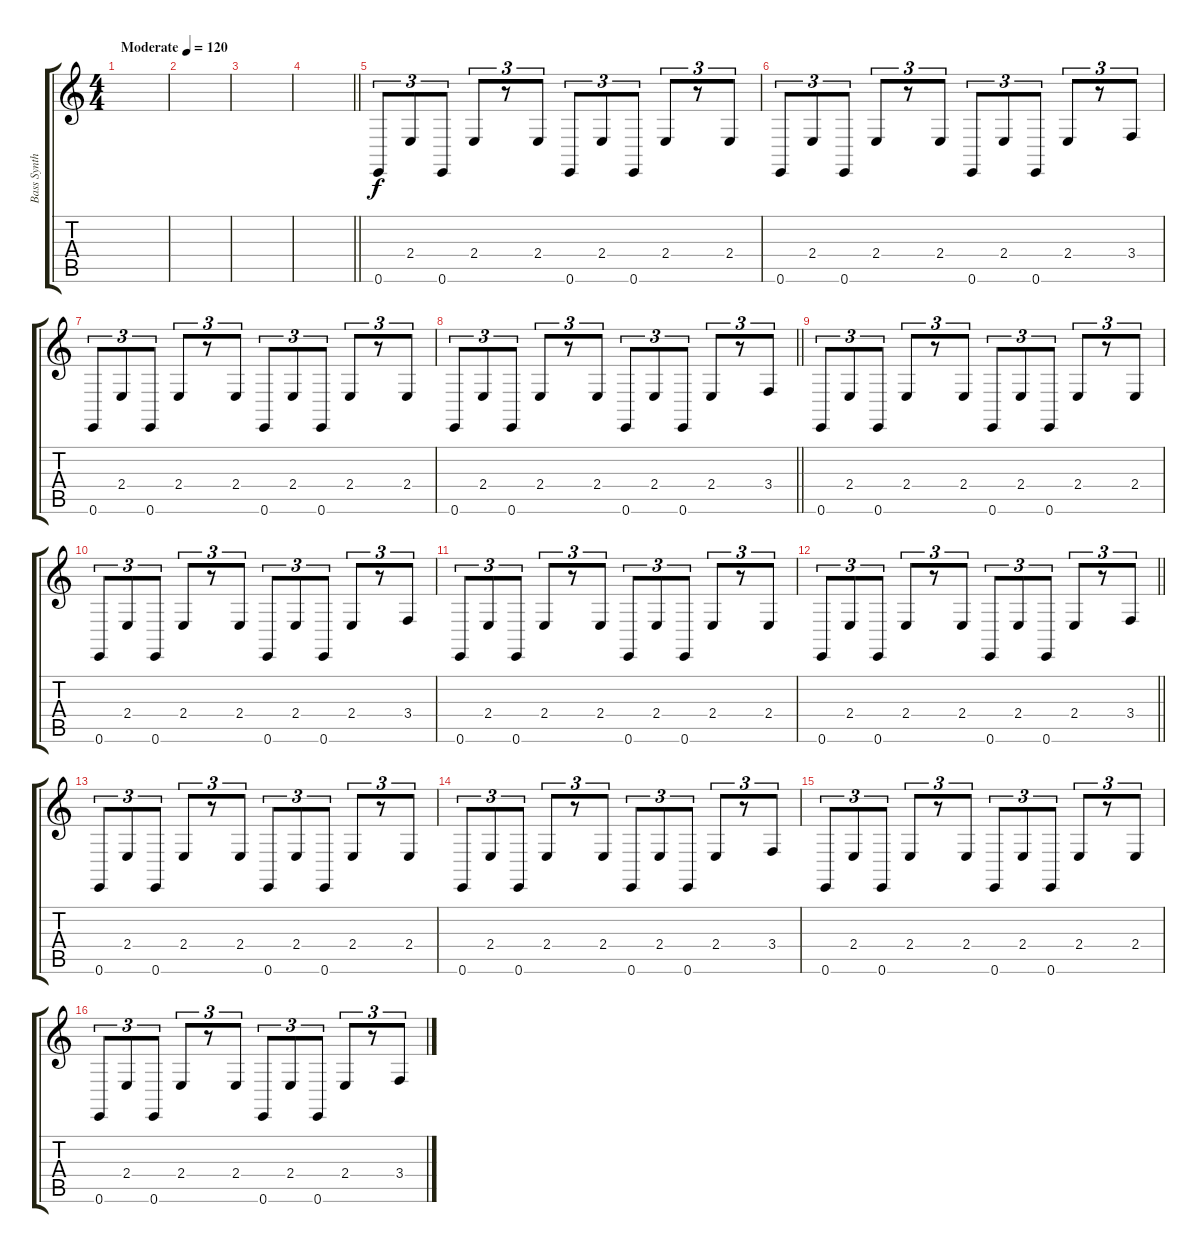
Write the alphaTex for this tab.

\track ("Bass Synth" "Bass Synth") {instrument lead8bassandlead}
\staff {score tabs}
\tuning (E4 B3 G3 D3 A2 E2) {hide}
\ts (4 4)
\tempo (120 "Moderate")
\clef g2
\ks c
|
|
|
\barLineRight lightlight
|
\section ("" "")
0.6.8{tu (3 2)} 2.4.8{tu (3 2)} 0.6.8{tu (3 2)} 2.4.8{tu (3 2)} r.8{tu (3 2)} 2.4.8{tu (3 2)} 0.6.8{tu (3 2)} 2.4.8{tu (3 2)} 0.6.8{tu (3 2)} 2.4.8{tu (3 2)} r.8{tu (3 2)} 2.4.8{tu (3 2)} |
0.6.8{tu (3 2)} 2.4.8{tu (3 2)} 0.6.8{tu (3 2)} 2.4.8{tu (3 2)} r.8{tu (3 2)} 2.4.8{tu (3 2)} 0.6.8{tu (3 2)} 2.4.8{tu (3 2)} 0.6.8{tu (3 2)} 2.4.8{tu (3 2)} r.8{tu (3 2)} 3.4.8{tu (3 2)} |
0.6.8{tu (3 2)} 2.4.8{tu (3 2)} 0.6.8{tu (3 2)} 2.4.8{tu (3 2)} r.8{tu (3 2)} 2.4.8{tu (3 2)} 0.6.8{tu (3 2)} 2.4.8{tu (3 2)} 0.6.8{tu (3 2)} 2.4.8{tu (3 2)} r.8{tu (3 2)} 2.4.8{tu (3 2)} |
\barLineRight lightlight
0.6.8{tu (3 2)} 2.4.8{tu (3 2)} 0.6.8{tu (3 2)} 2.4.8{tu (3 2)} r.8{tu (3 2)} 2.4.8{tu (3 2)} 0.6.8{tu (3 2)} 2.4.8{tu (3 2)} 0.6.8{tu (3 2)} 2.4.8{tu (3 2)} r.8{tu (3 2)} 3.4.8{tu (3 2)} |
\section ("" "")
0.6.8{tu (3 2)} 2.4.8{tu (3 2)} 0.6.8{tu (3 2)} 2.4.8{tu (3 2)} r.8{tu (3 2)} 2.4.8{tu (3 2)} 0.6.8{tu (3 2)} 2.4.8{tu (3 2)} 0.6.8{tu (3 2)} 2.4.8{tu (3 2)} r.8{tu (3 2)} 2.4.8{tu (3 2)} |
0.6.8{tu (3 2)} 2.4.8{tu (3 2)} 0.6.8{tu (3 2)} 2.4.8{tu (3 2)} r.8{tu (3 2)} 2.4.8{tu (3 2)} 0.6.8{tu (3 2)} 2.4.8{tu (3 2)} 0.6.8{tu (3 2)} 2.4.8{tu (3 2)} r.8{tu (3 2)} 3.4.8{tu (3 2)} |
0.6.8{tu (3 2)} 2.4.8{tu (3 2)} 0.6.8{tu (3 2)} 2.4.8{tu (3 2)} r.8{tu (3 2)} 2.4.8{tu (3 2)} 0.6.8{tu (3 2)} 2.4.8{tu (3 2)} 0.6.8{tu (3 2)} 2.4.8{tu (3 2)} r.8{tu (3 2)} 2.4.8{tu (3 2)} |
\barLineRight lightlight
0.6.8{tu (3 2)} 2.4.8{tu (3 2)} 0.6.8{tu (3 2)} 2.4.8{tu (3 2)} r.8{tu (3 2)} 2.4.8{tu (3 2)} 0.6.8{tu (3 2)} 2.4.8{tu (3 2)} 0.6.8{tu (3 2)} 2.4.8{tu (3 2)} r.8{tu (3 2)} 3.4.8{tu (3 2)} |
\section ("" "")
0.6.8{tu (3 2)} 2.4.8{tu (3 2)} 0.6.8{tu (3 2)} 2.4.8{tu (3 2)} r.8{tu (3 2)} 2.4.8{tu (3 2)} 0.6.8{tu (3 2)} 2.4.8{tu (3 2)} 0.6.8{tu (3 2)} 2.4.8{tu (3 2)} r.8{tu (3 2)} 2.4.8{tu (3 2)} |
0.6.8{tu (3 2)} 2.4.8{tu (3 2)} 0.6.8{tu (3 2)} 2.4.8{tu (3 2)} r.8{tu (3 2)} 2.4.8{tu (3 2)} 0.6.8{tu (3 2)} 2.4.8{tu (3 2)} 0.6.8{tu (3 2)} 2.4.8{tu (3 2)} r.8{tu (3 2)} 3.4.8{tu (3 2)} |
0.6.8{tu (3 2)} 2.4.8{tu (3 2)} 0.6.8{tu (3 2)} 2.4.8{tu (3 2)} r.8{tu (3 2)} 2.4.8{tu (3 2)} 0.6.8{tu (3 2)} 2.4.8{tu (3 2)} 0.6.8{tu (3 2)} 2.4.8{tu (3 2)} r.8{tu (3 2)} 2.4.8{tu (3 2)} |
0.6.8{tu (3 2)} 2.4.8{tu (3 2)} 0.6.8{tu (3 2)} 2.4.8{tu (3 2)} r.8{tu (3 2)} 2.4.8{tu (3 2)} 0.6.8{tu (3 2)} 2.4.8{tu (3 2)} 0.6.8{tu (3 2)} 2.4.8{tu (3 2)} r.8{tu (3 2)} 3.4.8{tu (3 2)}
